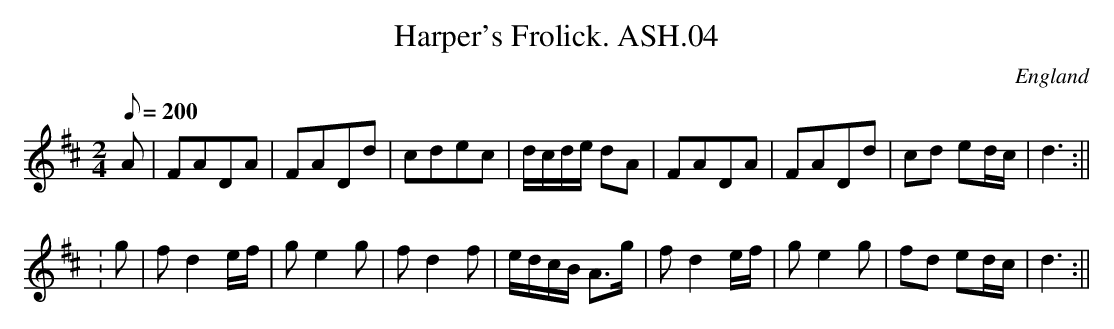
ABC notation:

X:1
T:Harper's Frolick. ASH.04
M:2/4
L:1/8
Q:200
O:England
K:D
A | FADA | FADd | cdec | d/c/d/e/ dA | FADA | FADd | cd ed/c/ | d3
:||!
:g | f d2 e/f/ | g e2 g | f d2 f | e/d/c/B/ A>g | f d2 e/f/ | ge2 g |
fd
 ed/c/ | d3 :||
